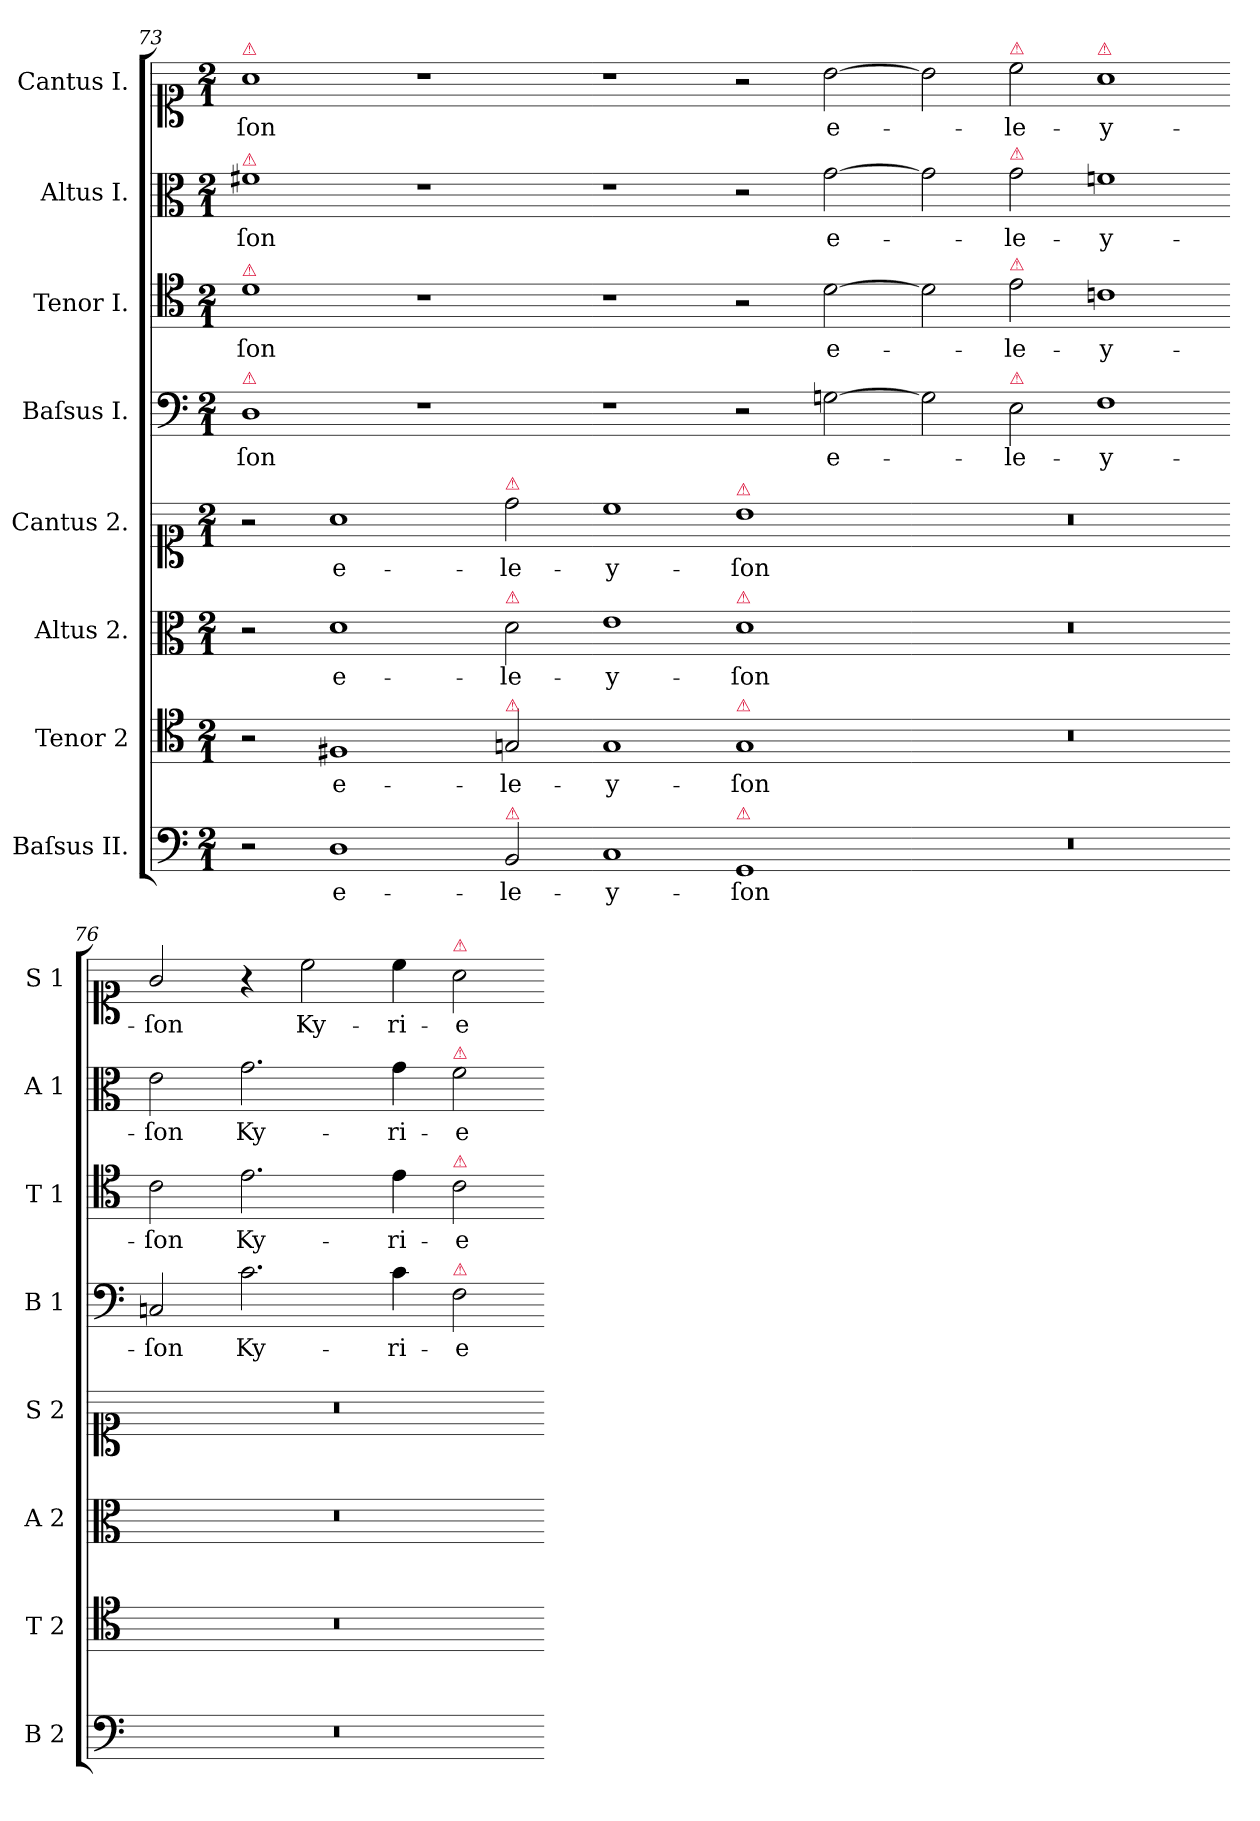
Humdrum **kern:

**kern	**text	**kern	**text	**kern	**text	**kern	**text	**kern	**text	**kern	**text	**kern	**text	**kern	**text
*part8	*part8	*part7	*part7	*part6	*part6	*part5	*part5	*part4	*part4	*part3	*part3	*part2	*part2	*part1	*part1
*staff8	*staff8	*staff7	*staff7	*staff6	*staff6	*staff5	*staff5	*staff4	*staff4	*staff3	*staff3	*staff2	*staff2	*staff1	*staff1
*I"Baſsus II.	*	*I"Tenor 2	*	*I"Altus 2.	*	*I"Cantus 2.	*	*I"Baſsus I.	*	*I"Tenor I.	*	*I"Altus I.	*	*I"Cantus I.	*
*I'B 2	*	*I'T 2	*	*I'A 2	*	*I'S 2	*	*I'B 1	*	*I'T 1	*	*I'A 1	*	*I'S 1	*
*clefF4	*	*clefC4	*	*clefC3	*	*clefC1	*	*clefF4	*	*clefC4	*	*clefC3	*	*clefC1	*
*k[]	*	*k[]	*	*k[]	*	*k[]	*	*k[]	*	*k[]	*	*k[]	*	*k[]	*
*a:	*	*a:	*	*a:	*	*a:	*	*a:	*	*a:	*	*a:	*	*a:	*
*M2/1	*	*M2/1	*	*M2/1	*	*M2/1	*	*M2/1	*	*M2/1	*	*M2/1	*	*M2/1	*
=73	=73	=73	=73	=73	=73	=73	=73	=73	=73	=73	=73	=73	=73	=73	=73
!	!	!	!	!	!	!	!	!	!	!	!	!	!	!LO:TX:a:color=crimson:t=⚠	!
!	!	!	!	!	!	!	!	!	!	!	!	!LO:TX:a:color=crimson:t=⚠	!	!	!
!	!	!	!	!	!	!	!	!	!	!LO:TX:a:color=crimson:t=⚠	!	!	!	!	!
!	!	!	!	!	!	!	!	!LO:TX:a:color=crimson:t=⚠	!	!	!	!	!	!	!
!	!	!	!	!	!	!	!	!	!LO:LY:i	!	!LO:LY:i	!	!LO:LY:i	!	!LO:LY:i
2r	.	2r	.	2r	.	2r	.	1D	-ſon	1d	-ſon	1f#X	-ſon	1a	-ſon
!	!LO:LY:i	!	!LO:LY:i	!	!LO:LY:i	!	!LO:LY:i	!	!	!	!	!	!	!	!
1D	e-	1F#X	e-	1d	e-	1a	e-	.	.	.	.	.	.	.	.
.	.	.	.	.	.	.	.	1r	.	1r	.	1r	.	1r	.
!	!	!	!	!	!	!LO:TX:a:color=crimson:t=⚠	!	!	!	!	!	!	!	!	!
!	!	!	!	!LO:TX:a:color=crimson:t=⚠	!	!	!	!	!	!	!	!	!	!	!
!	!	!LO:TX:a:color=crimson:t=⚠	!	!	!	!	!	!	!	!	!	!	!	!	!
!LO:TX:a:color=crimson:t=⚠	!	!	!	!	!	!	!	!	!	!	!	!	!	!	!
!	!LO:LY:i	!	!LO:LY:i	!	!LO:LY:i	!	!LO:LY:i	!	!	!	!	!	!	!	!
2BB/	-le-	2Gn/	-le-	2d\	-le-	2dd\	-le-	.	.	.	.	.	.	.	.
=74-	=74-	=74-	=74-	=74-	=74-	=74-	=74-	=74-	=74-	=74-	=74-	=74-	=74-	=74-	=74-
!	!LO:LY:i	!	!LO:LY:i	!	!LO:LY:i	!	!LO:LY:i	!	!	!	!	!	!	!	!
1C	-y-	1G	-y-	1e	-y-	1cc	-y-	1r	.	1r	.	1r	.	1r	.
!	!	!	!	!	!	!LO:TX:a:color=crimson:t=⚠	!	!	!	!	!	!	!	!	!
!	!	!	!	!LO:TX:a:color=crimson:t=⚠	!	!	!	!	!	!	!	!	!	!	!
!	!	!LO:TX:a:color=crimson:t=⚠	!	!	!	!	!	!	!	!	!	!	!	!	!
!LO:TX:a:color=crimson:t=⚠	!	!	!	!	!	!	!	!	!	!	!	!	!	!	!
!	!LO:LY:i	!	!LO:LY:i	!	!LO:LY:i	!	!LO:LY:i	!	!	!	!	!	!	!	!
1GG	-ſon	1G	-ſon	1d	-ſon	1b	-ſon	2r	.	2r	.	2r	.	2r	.
!	!	!	!	!	!	!	!	!	!LO:LY:i	!	!LO:LY:i	!	!LO:LY:i	!	!LO:LY:i
.	.	.	.	.	.	.	.	[2Gn\	e-	[2d\	e-	[2g\	e-	[2b\	e-
=75-	=75-	=75-	=75-	=75-	=75-	=75-	=75-	=75-	=75-	=75-	=75-	=75-	=75-	=75-	=75-
0r	.	0r	.	0r	.	0r	.	2G\]	.	2d\]	.	2g\]	.	2b\]	.
!	!	!	!	!	!	!	!	!	!	!	!	!	!	!LO:TX:a:color=crimson:t=⚠	!
!	!	!	!	!	!	!	!	!	!	!	!	!LO:TX:a:color=crimson:t=⚠	!	!	!
!	!	!	!	!	!	!	!	!	!	!LO:TX:a:color=crimson:t=⚠	!	!	!	!	!
!	!	!	!	!	!	!	!	!LO:TX:a:color=crimson:t=⚠	!	!	!	!	!	!	!
!	!	!	!	!	!	!	!	!	!LO:LY:i	!	!LO:LY:i	!	!LO:LY:i	!	!LO:LY:i
.	.	.	.	.	.	.	.	2E\	-le-	2e\	-le-	2g\	-le-	2cc\	-le-
!	!	!	!	!	!	!	!	!	!	!	!	!	!	!LO:TX:a:color=crimson:t=⚠	!
!	!	!	!	!	!	!	!	!	!LO:LY:i	!	!LO:LY:i	!	!LO:LY:i	!	!LO:LY:i
.	.	.	.	.	.	.	.	1F	-y-	1cn	-y-	1fn	-y-	1a	-y-
=76-	=76-	=76-	=76-	=76-	=76-	=76-	=76-	=76-	=76-	=76-	=76-	=76-	=76-	=76-	=76-
!	!	!	!	!	!	!	!	!	!LO:LY:i	!	!LO:LY:i	!	!LO:LY:i	!	!LO:LY:i
0r	.	0r	.	0r	.	0r	.	2Cn/	-ſon	2c\	-ſon	2e\	-ſon	2g/	-ſon
!	!	!	!	!	!	!	!	!	!LO:LY:i	!	!LO:LY:i	!	!LO:LY:i	!	!
.	.	.	.	.	.	.	.	2.c\	Ky-	2.e\	Ky-	2.g\	Ky-	4r	.
!	!	!	!	!	!	!	!	!	!	!	!	!	!	!	!LO:LY:i
.	.	.	.	.	.	.	.	.	.	.	.	.	.	2cc\	Ky-
!	!	!	!	!	!	!	!	!	!LO:LY:i	!	!LO:LY:i	!	!LO:LY:i	!	!LO:LY:i
.	.	.	.	.	.	.	.	4c\	-ri-	4e\	-ri-	4g\	-ri-	4cc\	-ri-
!	!	!	!	!	!	!	!	!	!	!	!	!	!	!LO:TX:a:color=crimson:t=⚠	!
!	!	!	!	!	!	!	!	!	!	!	!	!LO:TX:a:color=crimson:t=⚠	!	!	!
!	!	!	!	!	!	!	!	!	!	!LO:TX:a:color=crimson:t=⚠	!	!	!	!	!
!	!	!	!	!	!	!	!	!LO:TX:a:color=crimson:t=⚠	!	!	!	!	!	!	!
!	!	!	!	!	!	!	!	!	!LO:LY:i	!	!LO:LY:i	!	!LO:LY:i	!	!LO:LY:i
.	.	.	.	.	.	.	.	2F\	-e	2c\	-e	2f\	-e	2a\	-e
=-	=-	=-	=-	=-	=-	=-	=-	=-	=-	=-	=-	=-	=-	=-	=-
*-	*-	*-	*-	*-	*-	*-	*-	*-	*-	*-	*-	*-	*-	*-	*-
